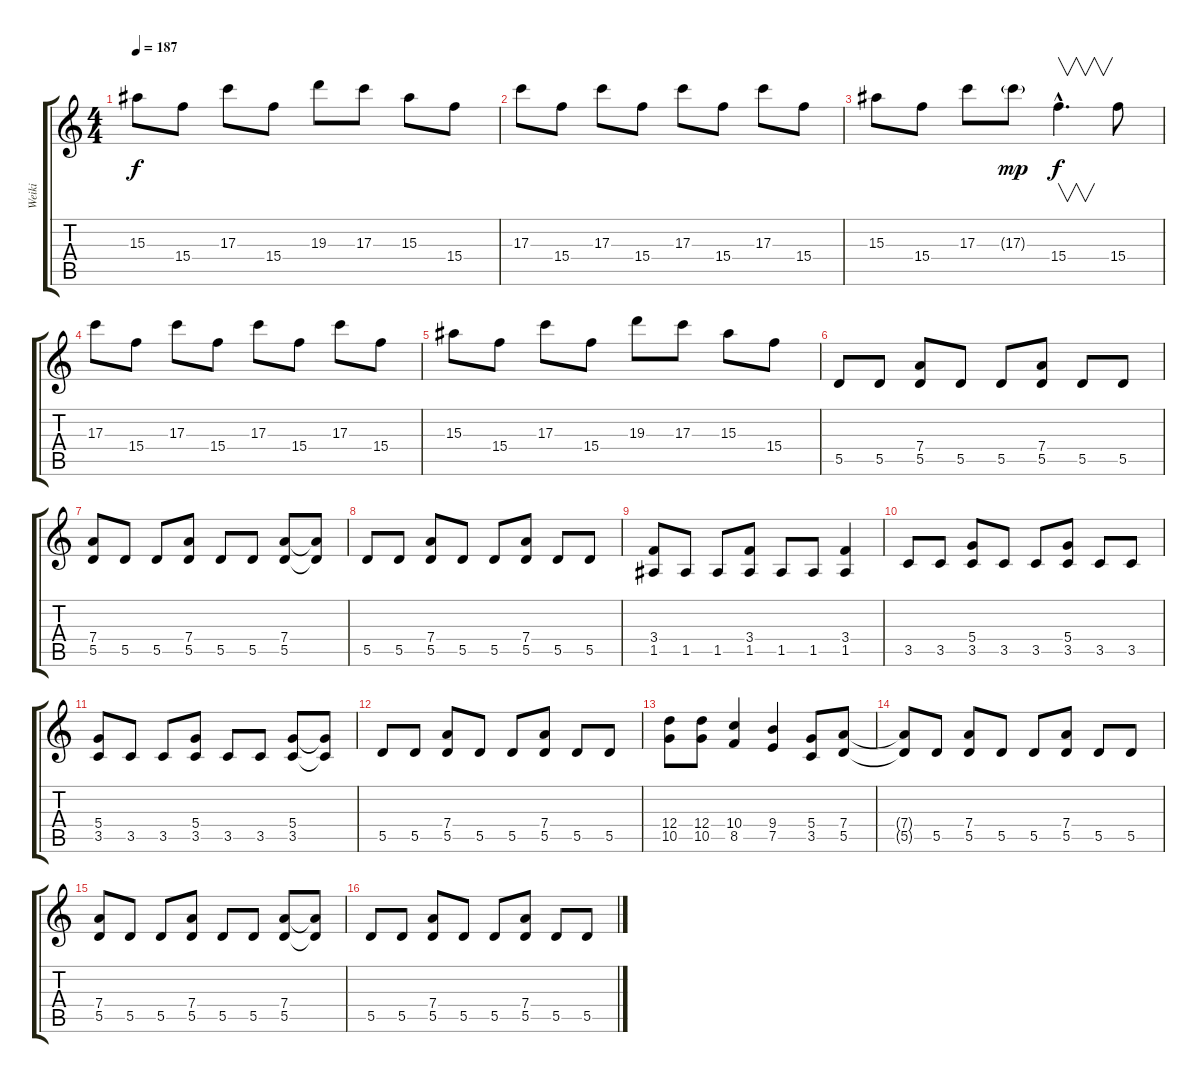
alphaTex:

\track ("Weiki" "Weiki") {instrument distortionguitar}
\staff {score tabs}
\tuning (E4 B3 G3 D3 A2 E2) {hide}
\ts (4 4)
\tempo 187
\clef g2
\ks c
15.3.8{dy f} 15.4.8 17.3.8 15.4.8 19.3.8 17.3.8 15.3.8 15.4.8 |
17.3.8 15.4.8 17.3.8 15.4.8 17.3.8 15.4.8 17.3.8 15.4.8 |
15.3.8 15.4.8 17.3.8 17.3{g}.8{dy mp} 15.4{hac}.4{v d dy f} 15.4.8 |
17.3.8 15.4.8 17.3.8 15.4.8 17.3.8 15.4.8 17.3.8 15.4.8 |
15.3.8 15.4.8 17.3.8 15.4.8 19.3.8 17.3.8 15.3.8 15.4.8 |
5.5.8 5.5.8 (7.4 5.5).8 5.5.8 5.5.8 (7.4 5.5).8 5.5.8 5.5.8 |
(7.4 5.5).8 5.5.8 5.5.8 (7.4 5.5).8 5.5.8 5.5.8 (7.4 5.5).8 (7.4{t} 5.5{t}).8 |
5.5.8 5.5.8 (7.4 5.5).8 5.5.8 5.5.8 (7.4 5.5).8 5.5.8 5.5.8 |
(3.4 1.5).8 1.5.8 1.5.8 (3.4 1.5).8 1.5.8 1.5.8 (3.4 1.5).4 |
3.5.8 3.5.8 (5.4 3.5).8 3.5.8 3.5.8 (5.4 3.5).8 3.5.8 3.5.8 |
(5.4 3.5).8 3.5.8 3.5.8 (5.4 3.5).8 3.5.8 3.5.8 (5.4 3.5).8 (5.4{t} 3.5{t}).8 |
5.5.8 5.5.8 (7.4 5.5).8 5.5.8 5.5.8 (7.4 5.5).8 5.5.8 5.5.8 |
(12.4 10.5).8 (12.4 10.5).8 (10.4 8.5).4 (9.4 7.5).4 (5.4 3.5).8 (7.4 5.5).8 |
(7.4{t} 5.5{t}).8 5.5.8 (7.4 5.5).8 5.5.8 5.5.8 (7.4 5.5).8 5.5.8 5.5.8 |
(7.4 5.5).8 5.5.8 5.5.8 (7.4 5.5).8 5.5.8 5.5.8 (7.4 5.5).8 (7.4{t} 5.5{t}).8 |
5.5.8 5.5.8 (7.4 5.5).8 5.5.8 5.5.8 (7.4 5.5).8 5.5.8 5.5.8
